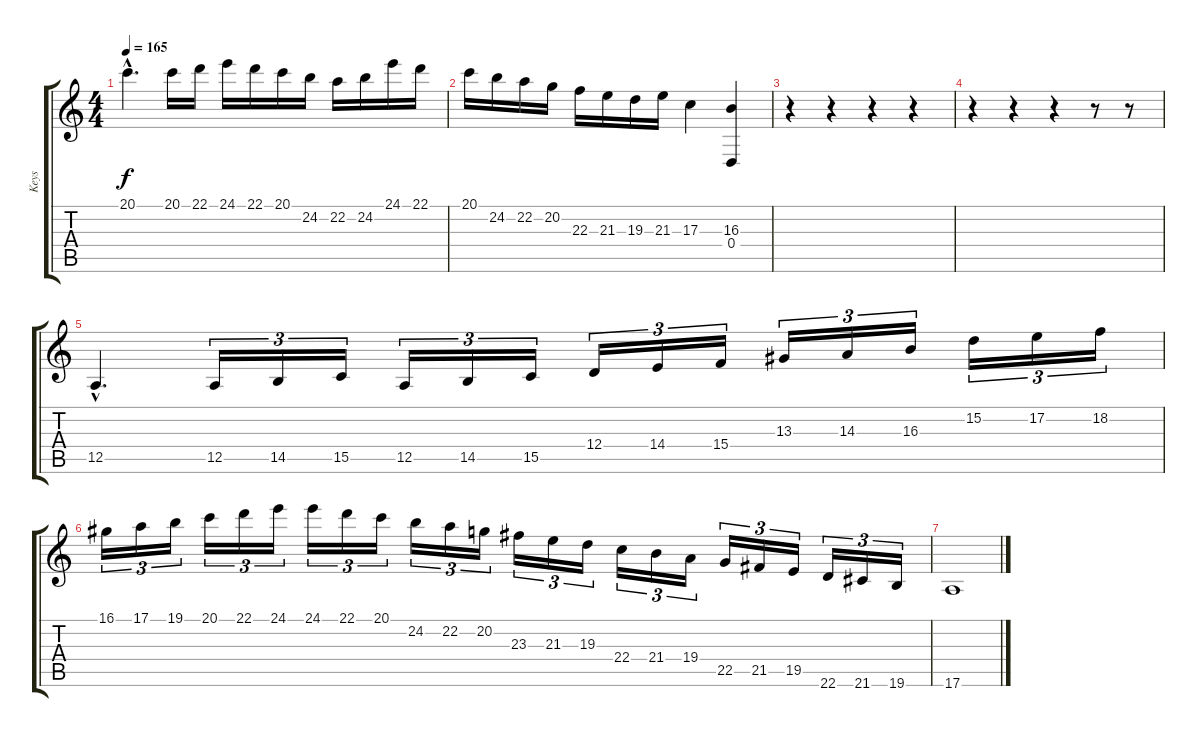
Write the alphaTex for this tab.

\track ("Keys" "Keys") {instrument pad3polysynth}
\staff {score tabs}
\tuning (E4 B3 G3 D3 A2 E2) {hide}
\ts (4 4)
\tempo 165
\clef g2
\ks c
20.1{hac}.4{d dy f} 20.1.16 22.1.16 24.1.16 22.1.16 20.1.16 24.2.16 22.2.16 24.2.16 24.1.16 22.1.16 |
20.1.16 24.2.16 22.2.16 20.2.16 22.3.16 21.3.16 19.3.16 21.3.16 17.3.4 (16.3 0.4).4 |
r.4 r.4 r.4 r.4 |
r.4 r.4 r.4 r.8 r.8 |
12.5{hac}.4{d} 12.5.16{tu (3 2)} 14.5.16{tu (3 2)} 15.5.16{tu (3 2)} 12.5.16{tu (3 2)} 14.5.16{tu (3 2)} 15.5.16{tu (3 2)} 12.4.16{tu (3 2)} 14.4.16{tu (3 2)} 15.4.16{tu (3 2)} 13.3.16{tu (3 2)} 14.3.16{tu (3 2)} 16.3.16{tu (3 2)} 15.2.16{tu (3 2)} 17.2.16{tu (3 2)} 18.2.16{tu (3 2)} |
16.1.16{tu (3 2)} 17.1.16{tu (3 2)} 19.1.16{tu (3 2)} 20.1.16{tu (3 2)} 22.1.16{tu (3 2)} 24.1.16{tu (3 2)} 24.1.16{tu (3 2)} 22.1.16{tu (3 2)} 20.1.16{tu (3 2)} 24.2.16{tu (3 2)} 22.2.16{tu (3 2)} 20.2.16{tu (3 2)} 23.3.16{tu (3 2)} 21.3.16{tu (3 2)} 19.3.16{tu (3 2)} 22.4.16{tu (3 2)} 21.4.16{tu (3 2)} 19.4.16{tu (3 2)} 22.5.16{tu (3 2)} 21.5.16{tu (3 2)} 19.5.16{tu (3 2)} 22.6.16{tu (3 2)} 21.6.16{tu (3 2)} 19.6.16{tu (3 2)} |
17.6.1
